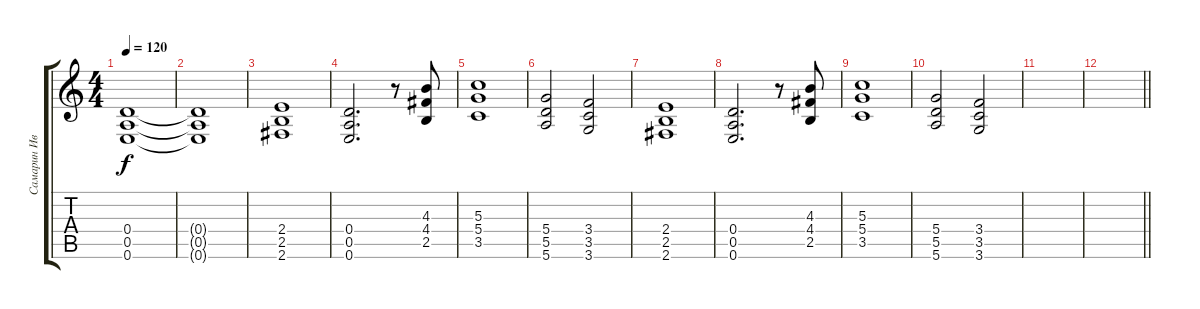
\track ("Самарин Иван (Ритм)" "Самарин Ив") {instrument distortionguitar}
\staff {score tabs}
\tuning (E4 B3 G3 D3 A2 E2) {hide}
\ts (4 4)
\tempo 120
\clef g2
\ks c
(0.4{t} 0.5{t} 0.6{t}).1{dy f} |
(0.4{t} 0.5{t} 0.6{t}).1 |
(2.4 2.5 2.6).1 |
(0.4 0.5 0.6).2{d} r.8 (4.3 4.4 2.5).8 |
(5.3 5.4 3.5).1 |
(5.4 5.5 5.6).2 (3.4 3.5 3.6).2 |
(2.4 2.5 2.6).1 |
(0.4 0.5 0.6).2{d} r.8 (4.3 4.4 2.5).8 |
(5.3 5.4 3.5).1 |
(5.4 5.5 5.6).2 (3.4 3.5 3.6).2 |
|
\barLineRight lightlight
